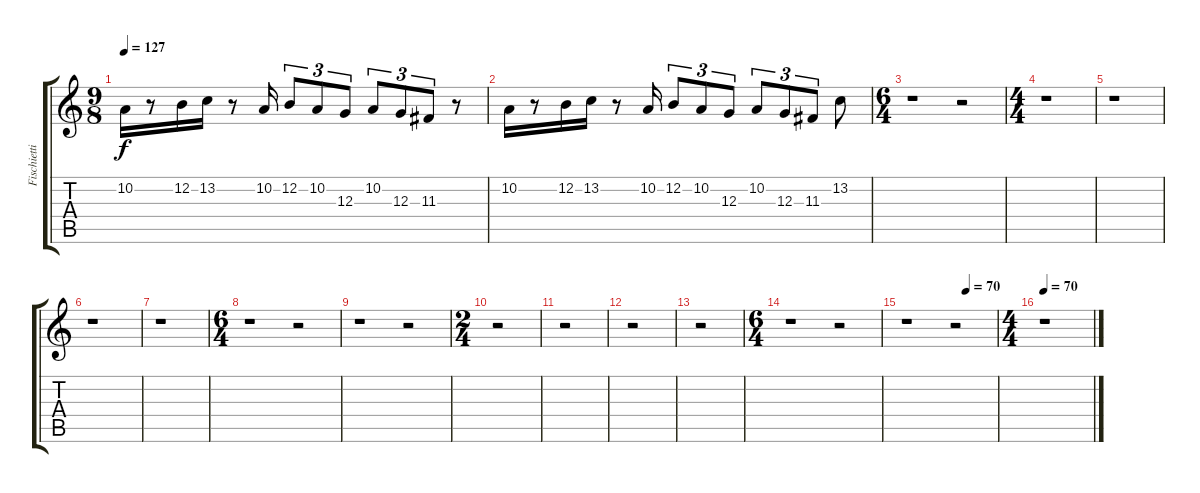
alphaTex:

\track ("Fischietti" "Fischietti") {instrument flute}
\staff {score tabs}
\tuning (E4 B3 G3 D3 A2 E2) {hide}
\ts (9 8)
\tempo 127
\clef g2
\ks c
10.2.16{dy f} r.8 12.2.16 13.2.16 r.8 10.2.16 12.2.8{tu (3 2)} 10.2.8{tu (3 2)} 12.3.8{tu (3 2)} 10.2.8{tu (3 2)} 12.3.8{tu (3 2)} 11.3.8{tu (3 2)} r.8 |
10.2.16 r.8 12.2.16 13.2.16 r.8 10.2.16 12.2.8{tu (3 2)} 10.2.8{tu (3 2)} 12.3.8{tu (3 2)} 10.2.8{tu (3 2)} 12.3.8{tu (3 2)} 11.3.8{tu (3 2)} 13.2.8 |
\ts (6 4)
r.1 r.2 |
\ts (4 4)
r.1 |
r.1 |
r.1 |
r.1 |
\ts (6 4)
r.1 r.2 |
r.1 r.2 |
\ts (2 4)
r.2 |
r.2 |
r.2 |
r.2 |
\ts (6 4)
r.1 r.2 |
\tempo (70 0.6666666666666666)
r.1 r.2 |
\ts (4 4)
\tempo 70
r.1
